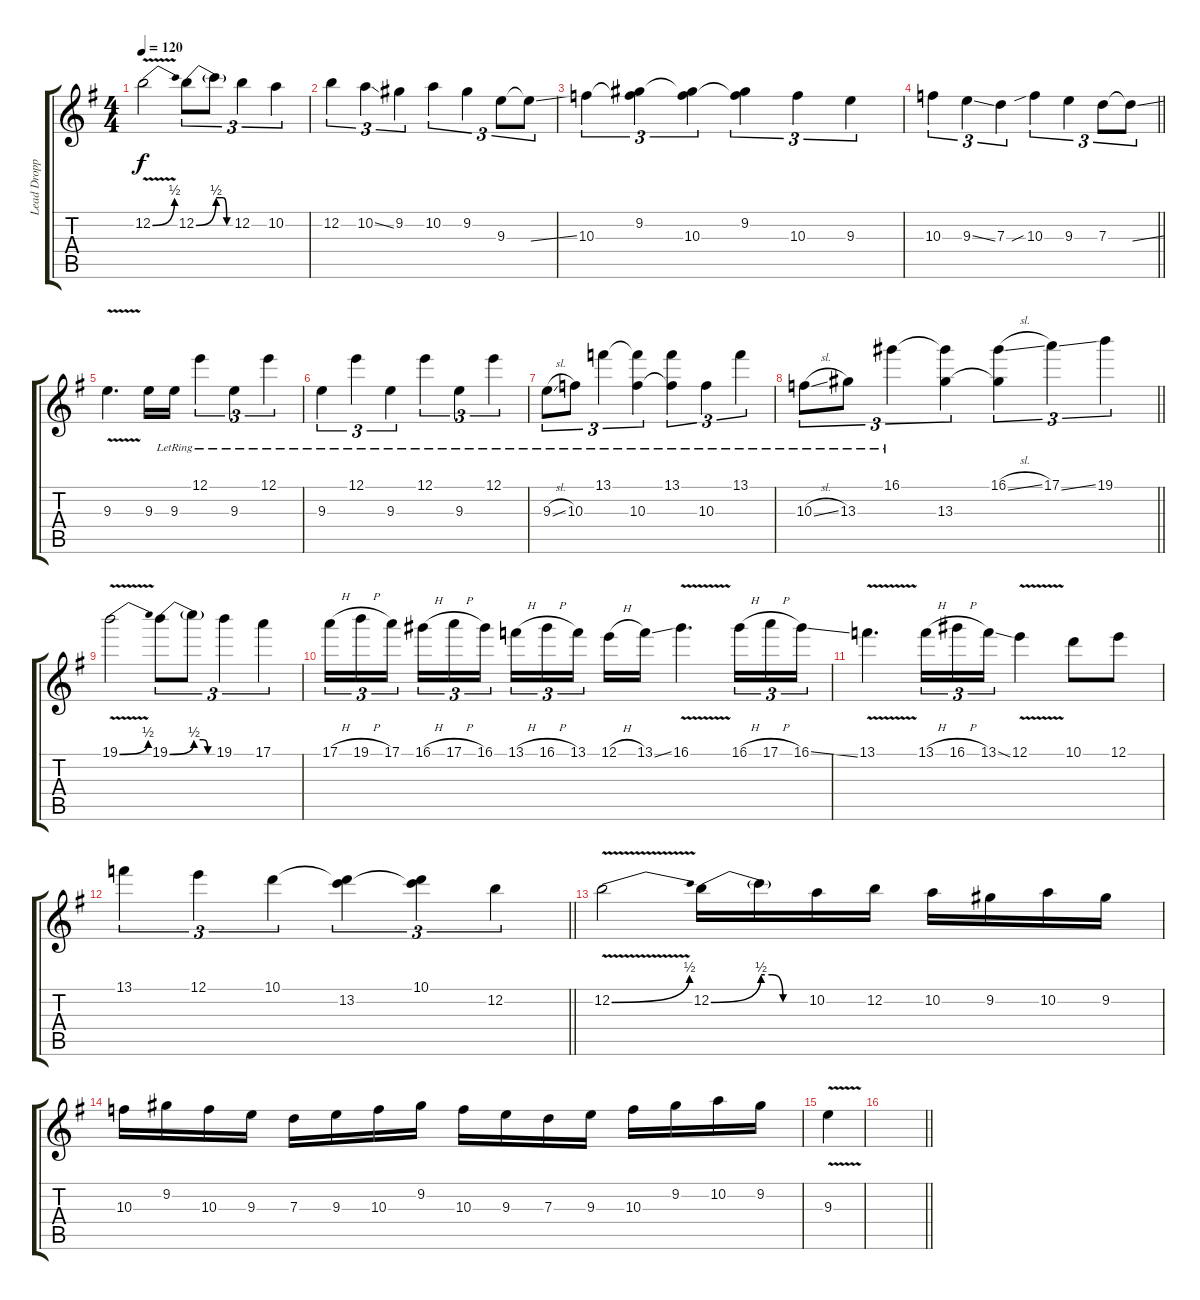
\track ("Lead Dropped D " "Lead Dropp") {instrument distortionguitar}
\staff {score tabs}
\tuning (E4 B3 G3 D3 A2 D2) {hide}
\ts (4 4)
\tempo 120
\clef g2
\ks eminor
12.2{be (bend 0 0 60 2) v}.2{dy f} 12.2{be (bend 0 0 60 2)}.8{tu (3 2)} 12.2{be (custom 0 2 30 2 45 0 60 0) t}.8{tu (3 2)} 12.2.4{tu (3 2)} 10.2.4{tu (3 2)} |
12.2.4{tu (3 2)} 10.2{ss}.4{tu (3 2)} 9.2.4{tu (3 2)} 10.2.4{tu (3 2)} 9.2.4{tu (3 2)} 9.3.8{tu (3 2)} 9.3{ss t}.8{tu (3 2)} |
10.3.4{tu (3 2)} (9.2 10.3{t}).4{tu (3 2)} (9.2{t} 10.3).4{tu (3 2)} (9.2 10.3{t}).4{tu (3 2)} 10.3.4{tu (3 2)} 9.3.4{tu (3 2)} |
\barLineRight lightlight
10.3.4{tu (3 2)} 9.3{ss}.4{tu (3 2)} 7.3.4{tu (3 2)} 10.3{sib}.4{tu (3 2)} 9.3.4{tu (3 2)} 7.3.8{tu (3 2)} 7.3{ss t}.8{tu (3 2)} |
9.3{v}.4{d} 9.3.16 9.3{lr}.16 12.1{lr}.4{tu (3 2)} 9.3{lr}.4{tu (3 2)} 12.1{lr}.4{tu (3 2)} |
9.3{lr}.4{tu (3 2)} 12.1{lr}.4{tu (3 2)} 9.3{lr}.4{tu (3 2)} 12.1{lr}.4{tu (3 2)} 9.3{lr}.4{tu (3 2)} 12.1{lr}.4{tu (3 2)} |
9.3{sl lr}.8{tu (3 2)} 10.3{lr}.8{tu (3 2)} 13.1{lr}.4{tu (3 2)} (13.1{t} 10.3{lr}).4{tu (3 2)} (13.1{lr} 10.3{t}).4{tu (3 2)} 10.3{lr}.4{tu (3 2)} 13.1{lr}.4{tu (3 2)} |
\barLineRight lightlight
10.3{sl lr}.8{tu (3 2)} 13.3{lr}.8{tu (3 2)} 16.1{lr}.4{tu (3 2)} (16.1{t} 13.3).4{tu (3 2)} (16.1{sl} 13.3{t}).4{tu (3 2)} 17.1{ss}.4{tu (3 2)} 19.1.4{tu (3 2)} |
19.1{be (bend 0 0 60 2) v}.2 19.1{be (bend 0 0 60 2)}.8{tu (3 2)} 19.1{be (custom 0 2 30 2 45 0 60 0) t}.8{tu (3 2)} 19.1.4{tu (3 2)} 17.1.4{tu (3 2)} |
17.1{h}.16{tu (3 2)} 19.1{h}.16{tu (3 2)} 17.1.16{tu (3 2) beam splitsecondary} 16.1{h}.16{tu (3 2)} 17.1{h}.16{tu (3 2)} 16.1.16{tu (3 2)} 13.1{h}.16{tu (3 2)} 16.1{h}.16{tu (3 2)} 13.1.16{tu (3 2) beam splitsecondary} 12.1{h}.16 13.1{ss}.16 16.1{v}.4{d} 16.1{h}.16{tu (3 2)} 17.1{h}.16{tu (3 2)} 16.1{ss}.16{tu (3 2)} |
13.1{v}.4{d} 13.1{h}.16{tu (3 2)} 16.1{h}.16{tu (3 2)} 13.1{ss}.16{tu (3 2)} 12.1{v}.4 10.1.8 12.1.8 |
\barLineRight lightlight
13.1.4{tu (3 2)} 12.1.4{tu (3 2)} 10.1.4{tu (3 2)} (10.1{t} 13.2).4{tu (3 2)} (10.1 13.2{t}).4{tu (3 2)} 12.2.4{tu (3 2)} |
12.2{be (bend 0 0 60 2) v}.2 12.2{be (bend 0 0 60 2)}.16 12.2{be (custom 0 2 15 2 30 0 60 0) t}.16 10.2.16 12.2.16 10.2.16 9.2.16 10.2.16 9.2.16 |
10.3.16 9.2.16 10.3.16 9.3.16 7.3.16 9.3.16 10.3.16 9.2.16 10.3.16 9.3.16 7.3.16 9.3.16 10.3.16 9.2.16 10.2.16 9.2.16 |
9.3{v}.4 |
\barLineRight lightlight
